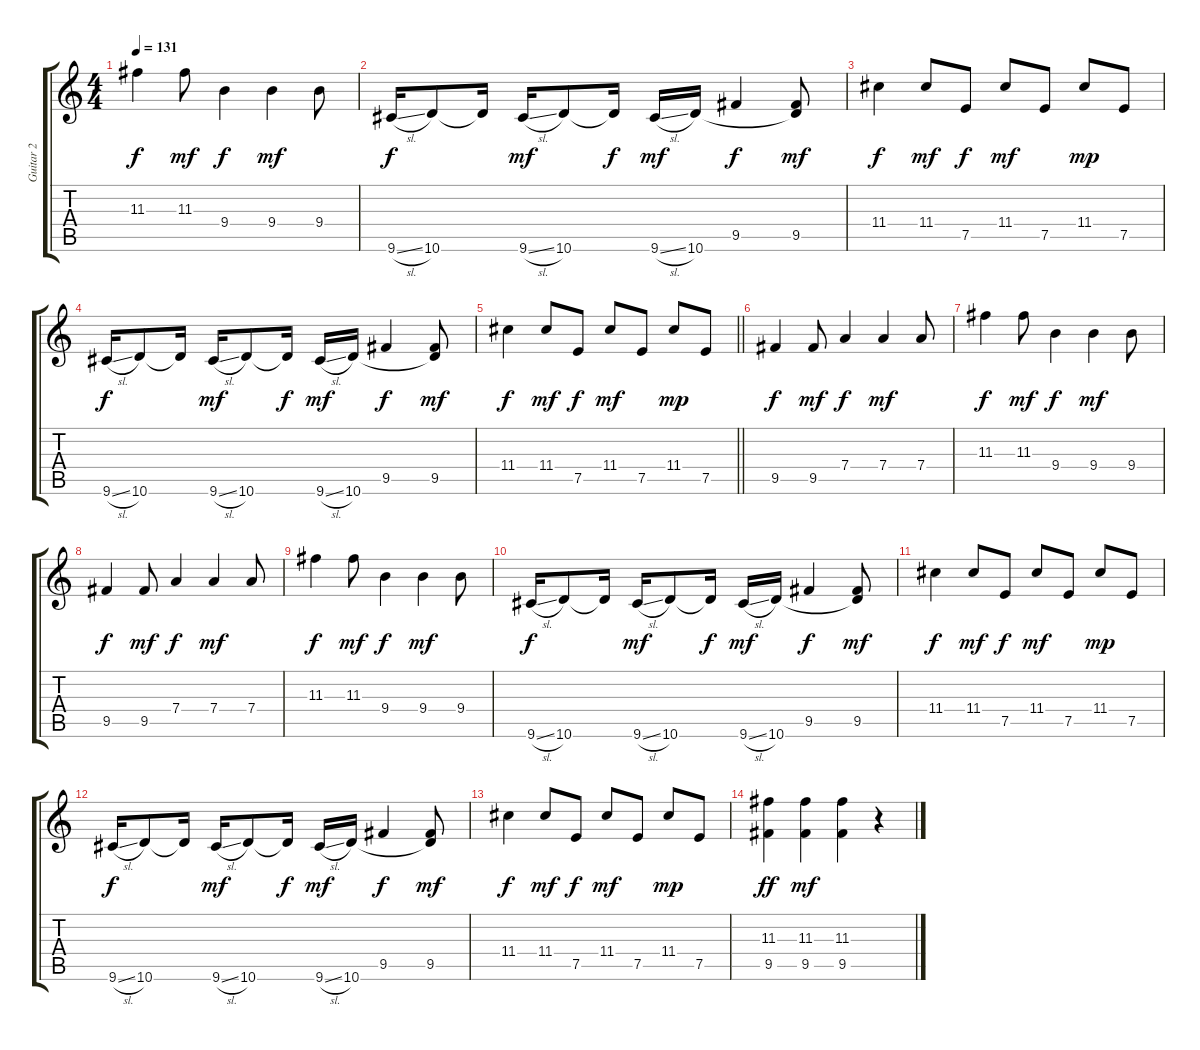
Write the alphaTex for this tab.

\track ("Guitar 2" "Guitar 2") {instrument electricguitarmuted}
\staff {score tabs}
\tuning (E4 B3 G3 D3 A2 E2) {hide}
\ts (4 4)
\tempo 131
\clef g2
\ks c
11.3.4{dy f volume 14} 11.3.8{dy mf} 9.4.4{dy f} 9.4.4{dy mf} 9.4.8 |
9.6{sl}.16{dy f volume 14} 10.6.8 10.6{t}.16 9.6{sl}.16{dy mf} 10.6.8 10.6{t}.16{dy f} 9.6{sl}.16{dy mf} 10.6.16 9.5.4{dy f} (9.5 10.6{t}).8{dy mf} |
11.4.4{dy f volume 14} 11.4.8{dy mf} 7.5.8{dy f} 11.4.8{dy mf} 7.5.8 11.4.8{dy mp} 7.5.8 |
9.6{sl}.16{dy f volume 14} 10.6.8 10.6{t}.16 9.6{sl}.16{dy mf} 10.6.8 10.6{t}.16{dy f} 9.6{sl}.16{dy mf} 10.6.16 9.5.4{dy f} (9.5 10.6{t}).8{dy mf} |
\barLineRight lightlight
11.4.4{dy f volume 14} 11.4.8{dy mf} 7.5.8{dy f} 11.4.8{dy mf} 7.5.8 11.4.8{dy mp} 7.5.8 |
9.5.4{dy f volume 14} 9.5.8{dy mf} 7.4.4{dy f} 7.4.4{dy mf} 7.4.8 |
11.3.4{dy f volume 14} 11.3.8{dy mf} 9.4.4{dy f} 9.4.4{dy mf} 9.4.8 |
9.5.4{dy f volume 14} 9.5.8{dy mf} 7.4.4{dy f} 7.4.4{dy mf} 7.4.8 |
11.3.4{dy f volume 14} 11.3.8{dy mf} 9.4.4{dy f} 9.4.4{dy mf} 9.4.8 |
9.6{sl}.16{dy f volume 14} 10.6.8 10.6{t}.16 9.6{sl}.16{dy mf} 10.6.8 10.6{t}.16{dy f} 9.6{sl}.16{dy mf} 10.6.16 9.5.4{dy f} (9.5 10.6{t}).8{dy mf} |
11.4.4{dy f volume 14} 11.4.8{dy mf} 7.5.8{dy f} 11.4.8{dy mf} 7.5.8 11.4.8{dy mp} 7.5.8 |
9.6{sl}.16{dy f volume 14} 10.6.8 10.6{t}.16 9.6{sl}.16{dy mf} 10.6.8 10.6{t}.16{dy f} 9.6{sl}.16{dy mf} 10.6.16 9.5.4{dy f} (9.5 10.6{t}).8{dy mf} |
11.4.4{dy f volume 14} 11.4.8{dy mf} 7.5.8{dy f} 11.4.8{dy mf} 7.5.8 11.4.8{dy mp} 7.5.8 |
(11.3 9.5).4{dy ff} (11.3 9.5).4{dy mf} (11.3 9.5).4 r.4
